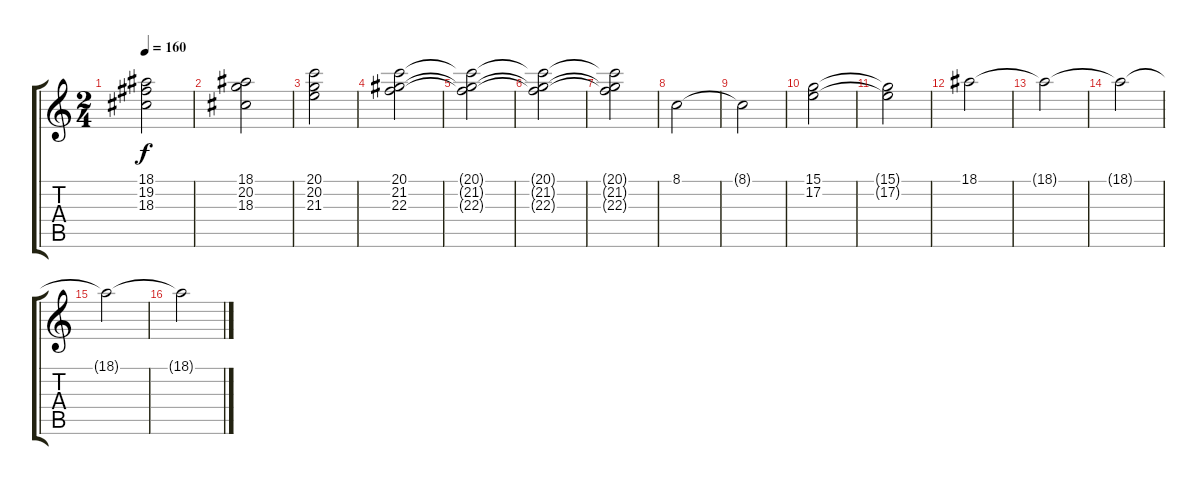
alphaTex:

\track "" {instrument percussiveorgan}
\staff {score tabs}
\tuning (E4 B3 G3 D3 A2 E2) {hide}
\ts (2 4)
\tempo 160
\clef g2
\ks c
(18.1{t} 19.2{t} 18.3{t}).2{dy f} |
(18.1 20.2 18.3).2 |
(20.1 20.2 21.3).2 |
(20.1 21.2 22.3).2 |
(20.1{t} 21.2{t} 22.3{t}).2 |
(20.1{t} 21.2{t} 22.3{t}).2 |
(20.1{t} 21.2{t} 22.3{t}).2 |
8.1.2 |
8.1{t}.2 |
(15.1 17.2).2 |
(15.1{t} 17.2{t}).2 |
18.1.2 |
18.1{t}.2 |
18.1{t}.2 |
18.1{t}.2 |
18.1{t}.2
